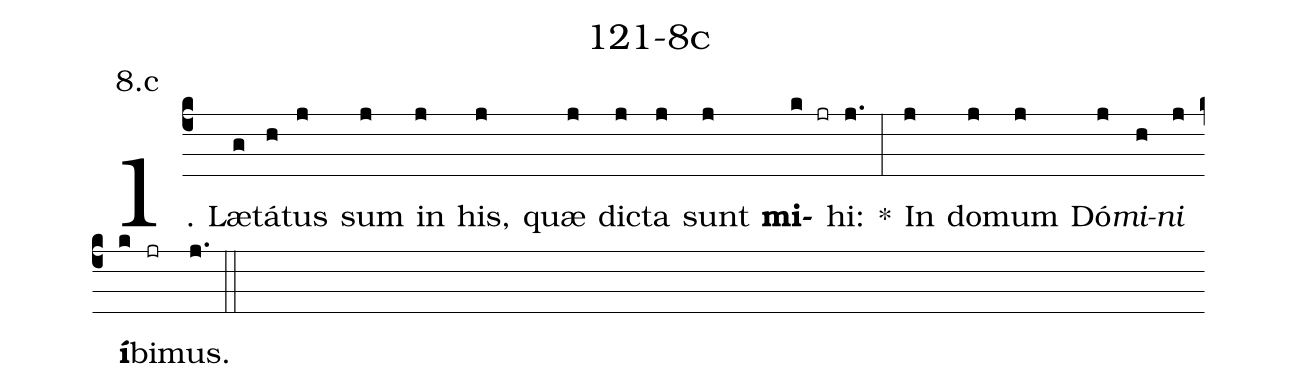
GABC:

name: 121-8c;
annotation: 8.c;
%%
(c4)1. Læ(g)tá(h)tus(j) sum(j) in(j) his,(j) quæ(j) dic(j)ta(j) sunt(j) <b>mi</b>(k jr)hi:(j.) *(:) In(j) do(j)mum(j) Dó(j)<i>mi</i>(h)<i>ni</i>(j) <b>í</b>(k)bi(jr)mus.(j.) (::)
